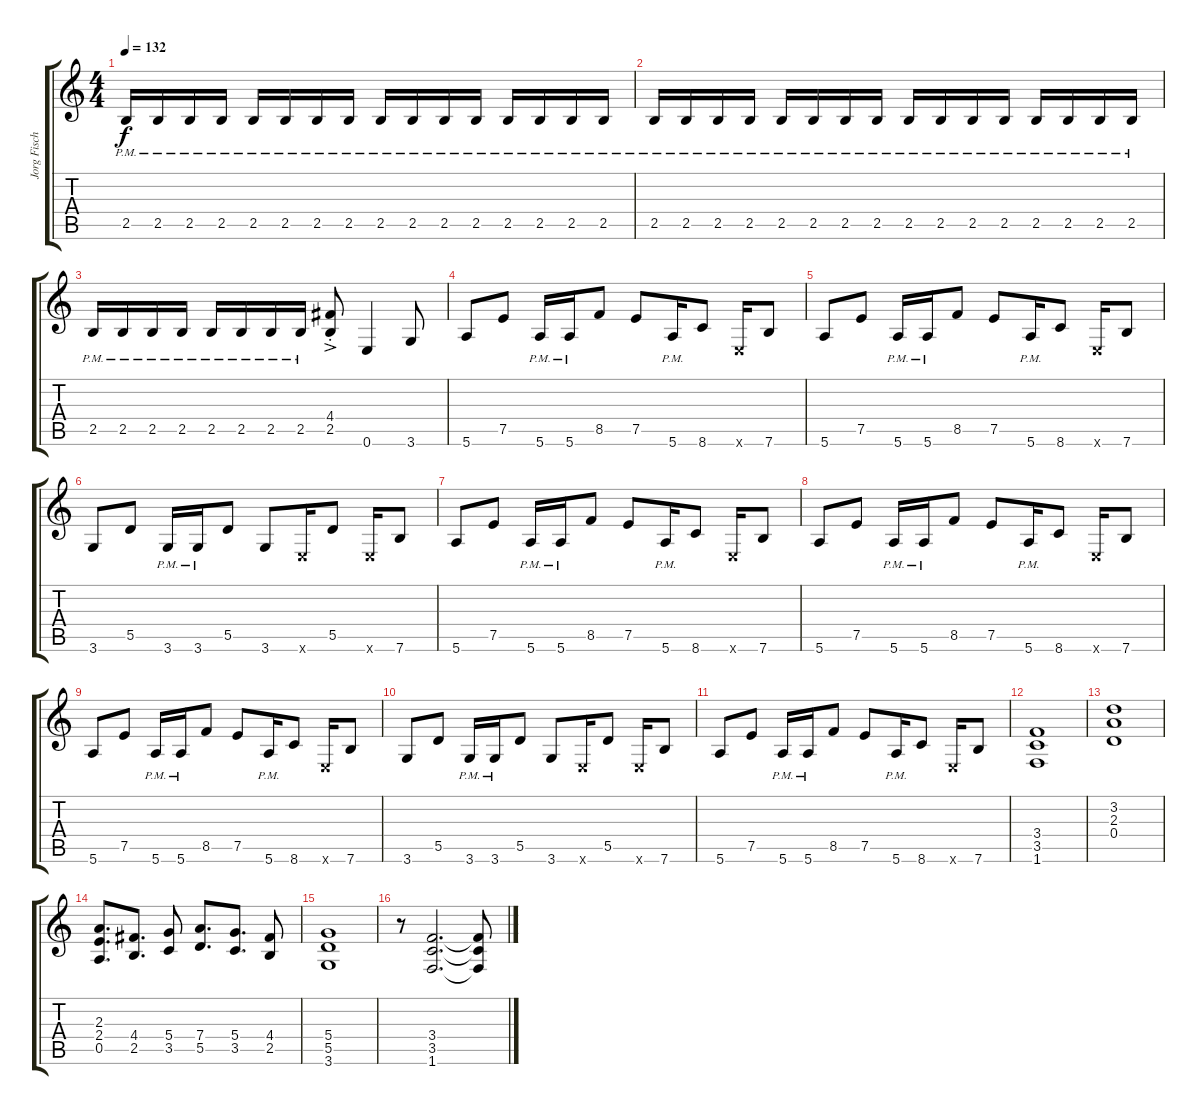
\track ("Jorg Fischer" "Jorg Fisch") {instrument distortionguitar}
\staff {score tabs}
\tuning (E4 B3 G3 D3 A2 E2) {hide}
\ts (4 4)
\tempo 132
\clef g2
\ks c
2.5{pm}.16{dy f} 2.5{pm}.16 2.5{pm}.16 2.5{pm}.16 2.5{pm}.16 2.5{pm}.16 2.5{pm}.16 2.5{pm}.16 2.5{pm}.16 2.5{pm}.16 2.5{pm}.16 2.5{pm}.16 2.5{pm}.16 2.5{pm}.16 2.5{pm}.16 2.5{pm}.16 |
2.5{pm}.16 2.5{pm}.16 2.5{pm}.16 2.5{pm}.16 2.5{pm}.16 2.5{pm}.16 2.5{pm}.16 2.5{pm}.16 2.5{pm}.16 2.5{pm}.16 2.5{pm}.16 2.5{pm}.16 2.5{pm}.16 2.5{pm}.16 2.5{pm}.16 2.5{pm}.16 |
2.5{pm}.16 2.5{pm}.16 2.5{pm}.16 2.5{pm}.16 2.5{pm}.16 2.5{pm}.16 2.5{pm}.16 2.5{pm}.16 (4.4{ac st} 2.5{ac st}).8 0.6.4 3.6.8 |
5.6.8 7.5.8 5.6{pm}.16 5.6{pm}.16 8.5.8 7.5.8 5.6{pm}.16 8.6.8 0.6{x}.16 7.6.8 |
5.6.8 7.5.8 5.6{pm}.16 5.6{pm}.16 8.5.8 7.5.8 5.6{pm}.16 8.6.8 0.6{x}.16 7.6.8 |
3.6.8 5.5.8 3.6{pm}.16 3.6{pm}.16 5.5.8 3.6.8 0.6{x}.16 5.5.8 0.6{x}.16 7.6.8 |
5.6.8 7.5.8 5.6{pm}.16 5.6{pm}.16 8.5.8 7.5.8 5.6{pm}.16 8.6.8 0.6{x}.16 7.6.8 |
5.6.8 7.5.8 5.6{pm}.16 5.6{pm}.16 8.5.8 7.5.8 5.6{pm}.16 8.6.8 0.6{x}.16 7.6.8 |
5.6.8 7.5.8 5.6{pm}.16 5.6{pm}.16 8.5.8 7.5.8 5.6{pm}.16 8.6.8 0.6{x}.16 7.6.8 |
3.6.8 5.5.8 3.6{pm}.16 3.6{pm}.16 5.5.8 3.6.8 0.6{x}.16 5.5.8 0.6{x}.16 7.6.8 |
5.6.8 7.5.8 5.6{pm}.16 5.6{pm}.16 8.5.8 7.5.8 5.6{pm}.16 8.6.8 0.6{x}.16 7.6.8 |
(3.4 3.5 1.6).1 |
(3.2 2.3 0.4).1 |
(2.3 2.4 0.5).8{d} (4.4 2.5).8{d} (5.4 3.5).8 (7.4 5.5).8{d} (5.4 3.5).8{d} (4.4 2.5).8 |
(5.4 5.5 3.6).1 |
r.8 (3.4 3.5 1.6).2{d} (3.4{t} 3.5{t} 1.6{t}).8
